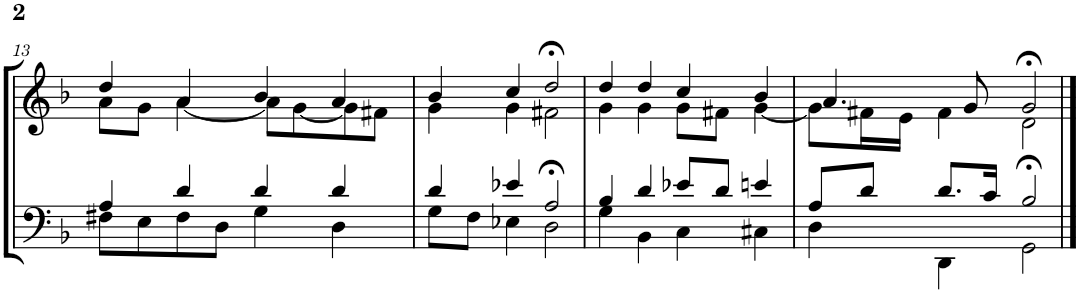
**kern	**kern
*part2	*part1
*staff2	*staff1
*I"Tenor/Baß	*I"Sopran/Alt
!!LO:PB:g=z
*clefF4	*clefG2
*k[b-]	*k[b-]
*M4/4	*M4/4
=13	=13
*^	*^
4A/	8F#X\L	4dd/	8a\L
.	8E\	.	8g\J
4d/	8F#\	4a/	[4a\
.	8D\J	.	.
4d/	4G\	4b-/	8a\L]
.	.	.	[8g\
4d/	4D\	4a/	8g\]
.	.	.	8f#X\J
=14	=14	=14	=14
4d/	8G\L	4b-/	4g\
.	8F\J	.	.
4e-X/	4E-X\	4cc/	4g\
2A/	2D>\	2dd>/	2f#X\
=15	=15	=15	=15
4B-/	4G\	4dd/	4g\
4d/	4BB-\	4dd/	4g\
8e-X/L	4C\	4cc/	8g\L
8d/J	.	.	8f#X\J
4en/	4C#X\	4b-/	[4g\
=16	=16	=16	=16
8A/L	4D\	4.a/	8g\L]
8d/J	.	.	16f#X\L
.	.	.	16e\JJ
8.d/L	4DD\	.	4f#\
.	.	8g/	.
16c/Jk	.	.	.
2B-/	2GG>\	2g>/	2d\
*v	*v	*	*
*	*v	*v
==	==
*-	*-
